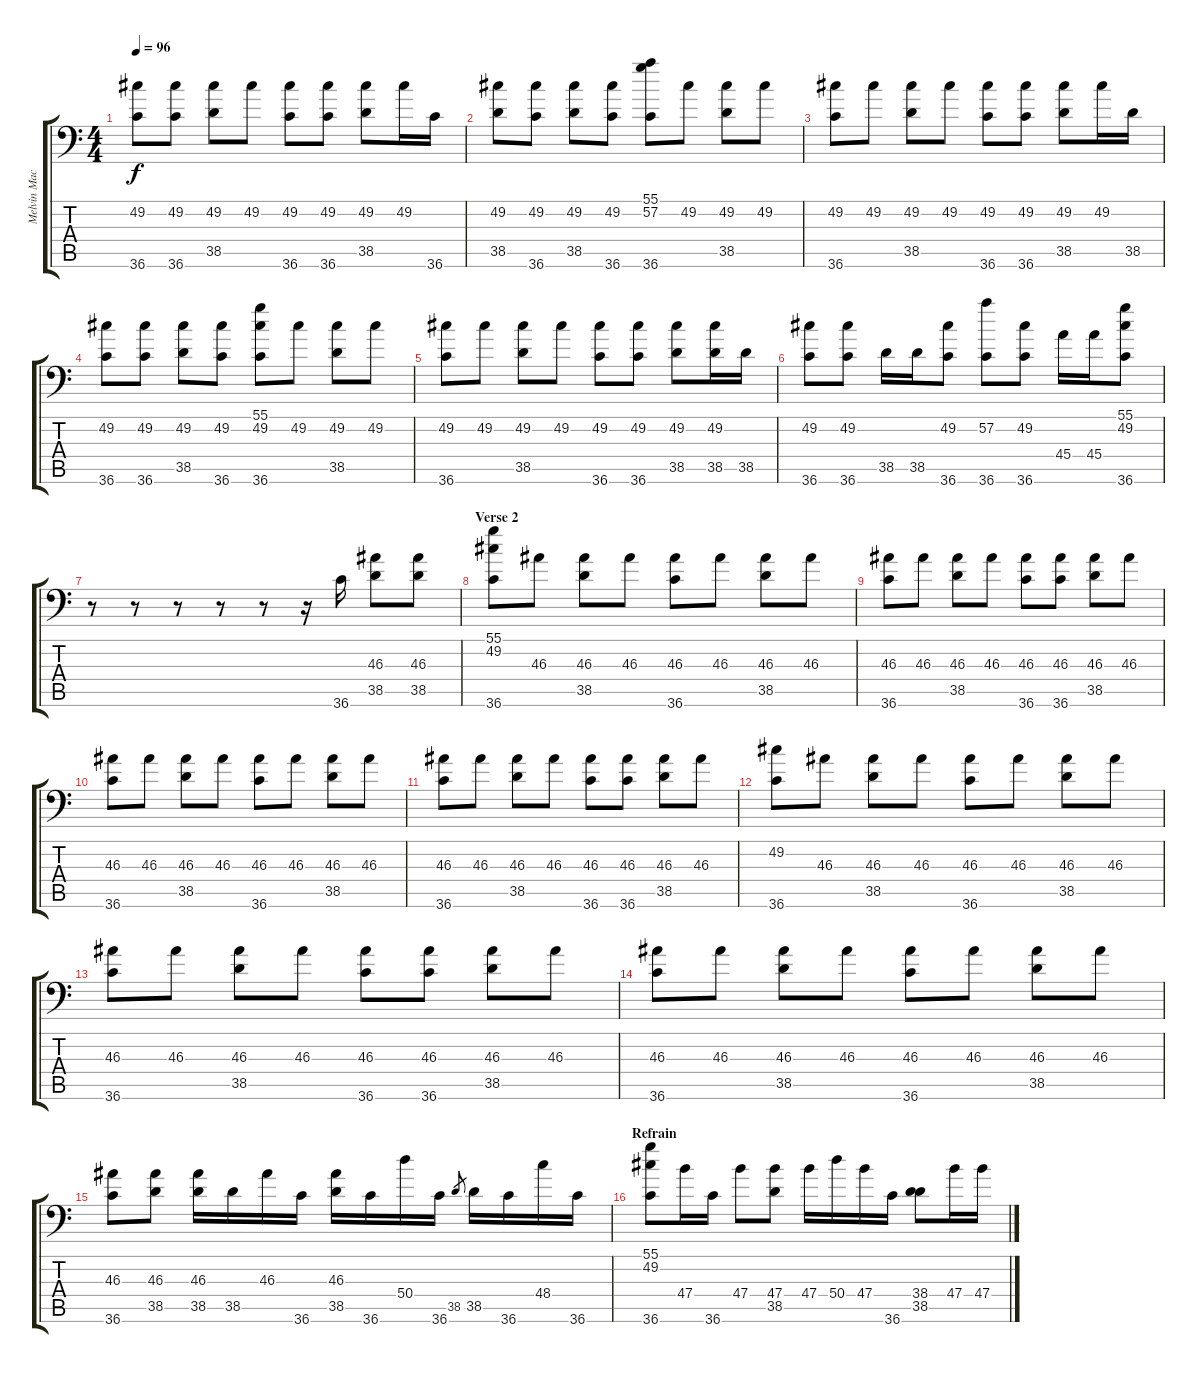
\track ("Melvin Macatiag" "Melvin Mac") {instrument acousticgrandpiano}
\staff {score tabs}
\tuning (C-1 C-1 C-1 C-1 C-1 C-1) {hide}
\ts (4 4)
\tempo 96
\clef f4
\ks c
(49.2 36.6).8{dy f} (49.2 36.6).8 (49.2 38.5).8 49.2.8 (49.2 36.6).8 (49.2 36.6).8 (49.2 38.5).8 49.2.16 36.6.16 |
(49.2 38.5).8 (49.2 36.6).8 (49.2 38.5).8 (49.2 36.6).8 (55.1 57.2 36.6).8 49.2.8 (49.2 38.5).8 49.2.8 |
(49.2 36.6).8 49.2.8 (49.2 38.5).8 49.2.8 (49.2 36.6).8 (49.2 36.6).8 (49.2 38.5).8 49.2.16 38.5.16 |
(49.2 36.6).8 (49.2 36.6).8 (49.2 38.5).8 (49.2 36.6).8 (55.1 49.2 36.6).8 49.2.8 (49.2 38.5).8 49.2.8 |
(49.2 36.6).8 49.2.8 (49.2 38.5).8 49.2.8 (49.2 36.6).8 (49.2 36.6).8 (49.2 38.5).8 (49.2 38.5).16 38.5.16 |
(49.2 36.6).8 (49.2 36.6).8 38.5.16 38.5.16 (49.2 36.6).8 (57.2 36.6).8 (49.2 36.6).8 45.4.16 45.4.16 (55.1 49.2 36.6).8 |
r.8 r.8 r.8 r.8 r.8 r.16 36.6.16 (46.3 38.5).8 (46.3 38.5).8 |
\section ("" "Verse 2")
(55.1 49.2 36.6).8 46.3.8 (46.3 38.5).8 46.3.8 (46.3 36.6).8 46.3.8 (46.3 38.5).8 46.3.8 |
(46.3 36.6).8 46.3.8 (46.3 38.5).8 46.3.8 (46.3 36.6).8 (46.3 36.6).8 (46.3 38.5).8 46.3.8 |
(46.3 36.6).8 46.3.8 (46.3 38.5).8 46.3.8 (46.3 36.6).8 46.3.8 (46.3 38.5).8 46.3.8 |
(46.3 36.6).8 46.3.8 (46.3 38.5).8 46.3.8 (46.3 36.6).8 (46.3 36.6).8 (46.3 38.5).8 46.3.8 |
(49.2 36.6).8 46.3.8 (46.3 38.5).8 46.3.8 (46.3 36.6).8 46.3.8 (46.3 38.5).8 46.3.8 |
(46.3 36.6).8 46.3.8 (46.3 38.5).8 46.3.8 (46.3 36.6).8 (46.3 36.6).8 (46.3 38.5).8 46.3.8 |
(46.3 36.6).8 46.3.8 (46.3 38.5).8 46.3.8 (46.3 36.6).8 46.3.8 (46.3 38.5).8 46.3.8 |
(46.3 36.6).8 (46.3 38.5).8 (46.3 38.5).16 38.5.16 46.3.16 36.6.16 (46.3 38.5).16 36.6.16 50.4.16 36.6.16 38.5.8{gr} 38.5.16 36.6.16 48.4.16 36.6.16 |
\section ("" "Refrain ")
(55.1 49.2 36.6).8 47.4.16 36.6.16 47.4.8 (47.4 38.5).8 47.4.16 50.4.16 47.4.16 36.6.16 (38.4 38.5).8 47.4.16 47.4.16
